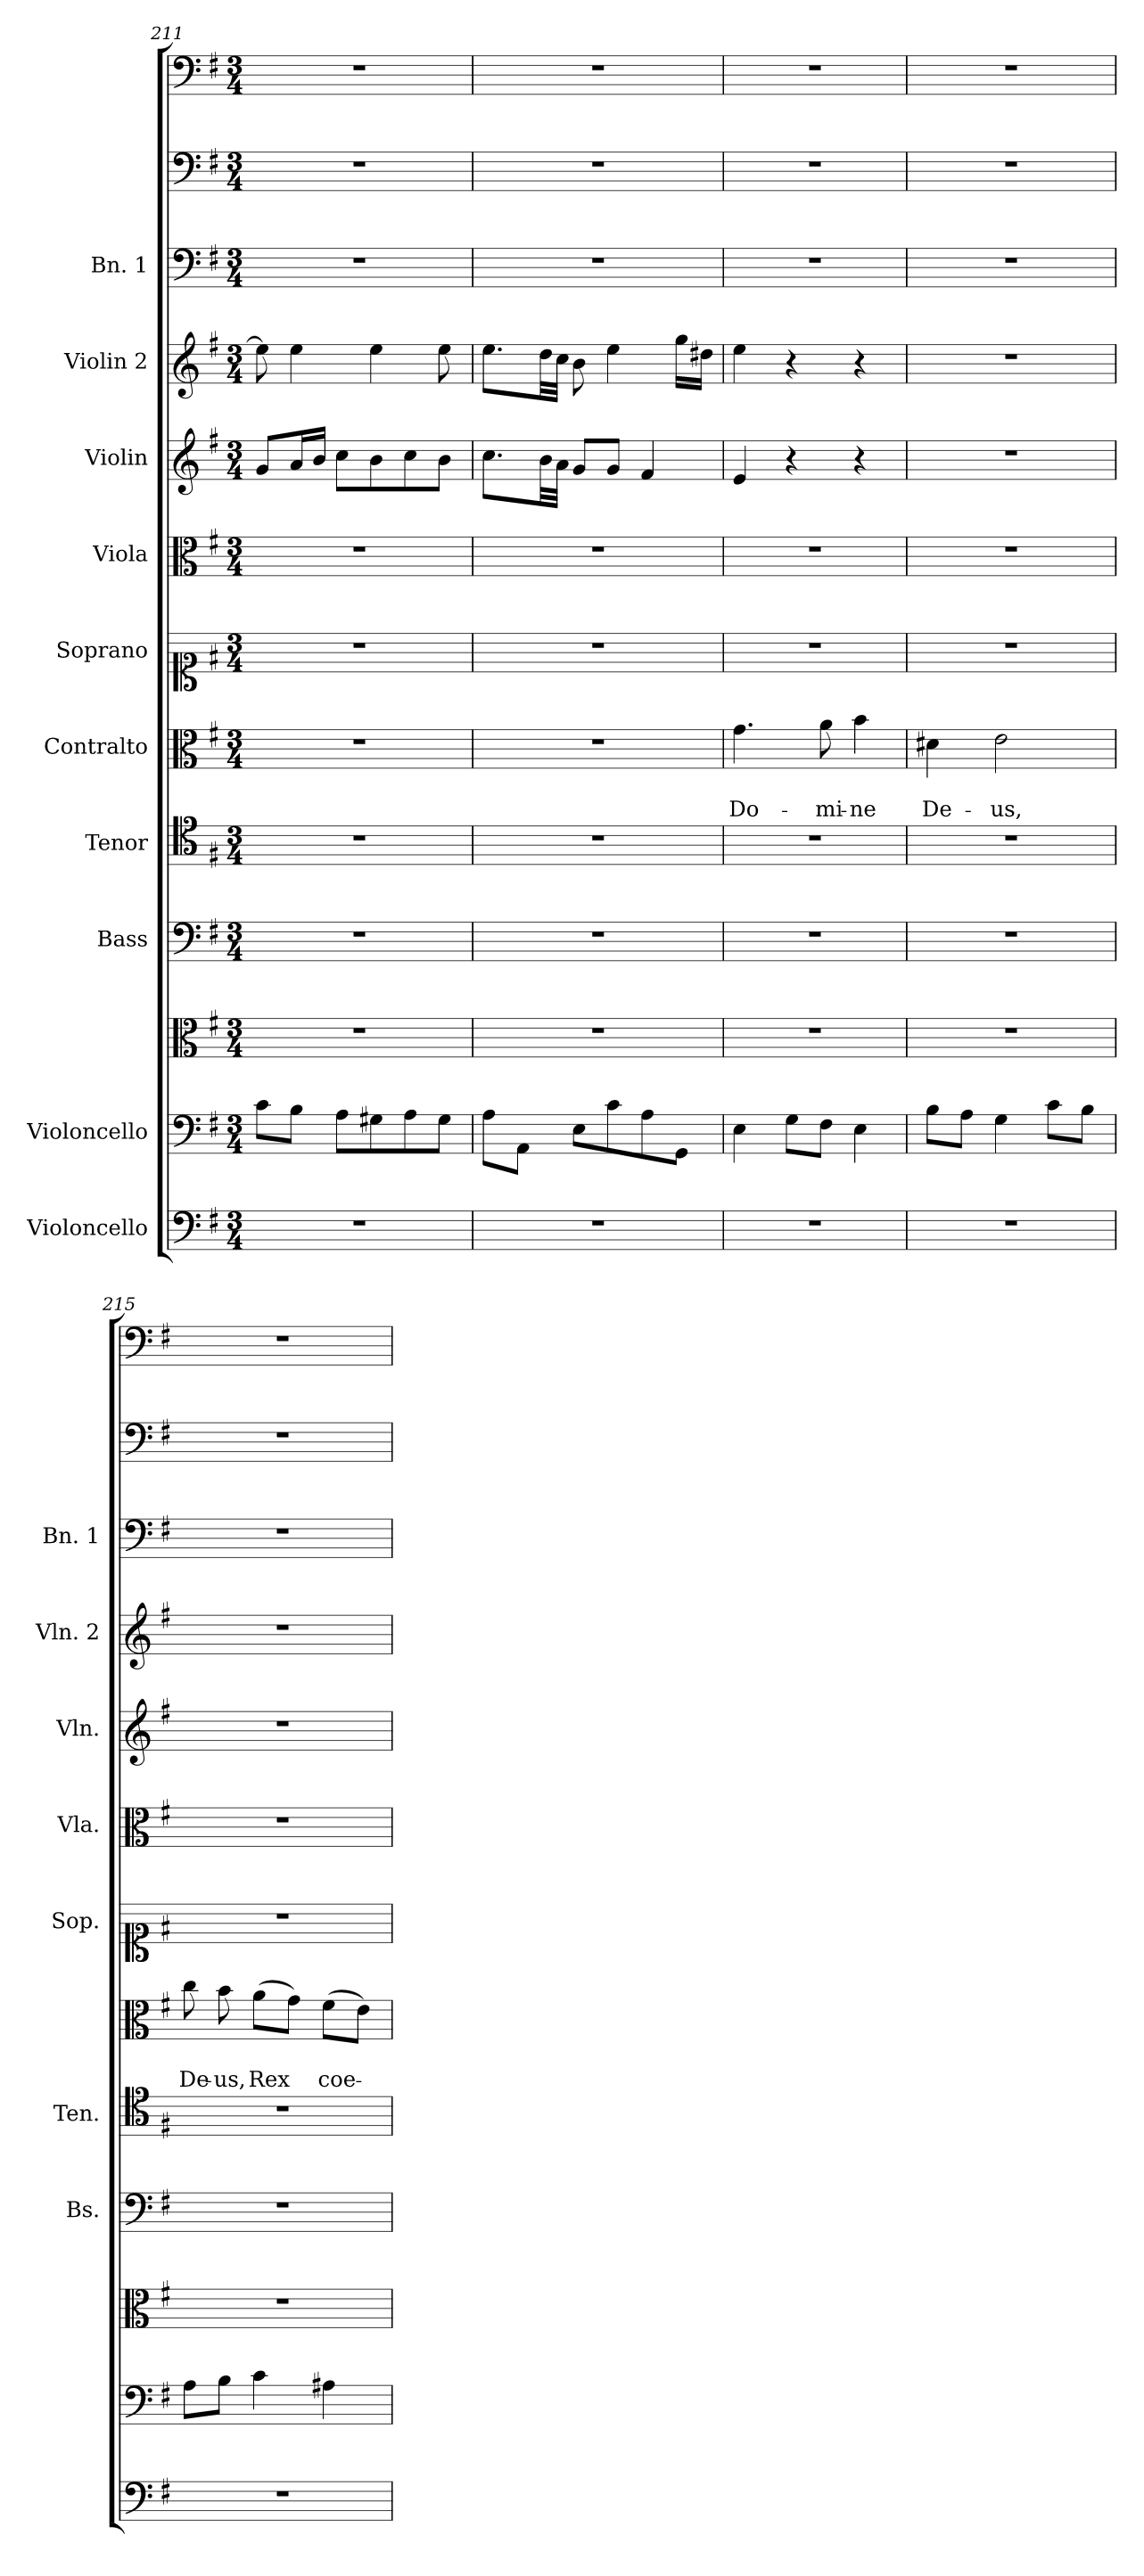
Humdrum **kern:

**kern	**kern	**kern	**kern	**kern	**kern	**text	**text	**kern	**kern	**kern	**kern	**kern	**kern	**kern
*part13	*part12	*part11	*part10	*part9	*part8	*part8	*part8	*part7	*part6	*part5	*part4	*part3	*part2	*part1
*staff13	*staff12	*staff11	*staff10	*staff9	*staff8	*staff8	*staff8	*staff7	*staff6	*staff5	*staff4	*staff3	*staff2	*staff1
*I"Violoncello	*I"Violoncello	*	*I"Bass	*I"Tenor	*I"Contralto	*	*	*I"Soprano	*I"Viola	*I"Violin	*I"Violin 2	*I"Bn. 1	*	*
*	*	*	*I'Bs.	*I'Ten.	*	*	*	*I'Sop.	*I'Vla.	*I'Vln.	*I'Vln. 2	*I'Bn. 1	*	*
*clefF4	*clefF4	*clefC3	*clefF4	*clefC4	*clefC3	*	*	*clefC1	*clefC3	*clefG2	*clefG2	*clefF4	*clefF4	*clefF4
*	*	*	*	*ITrd7c12	*	*	*	*	*	*	*	*	*	*
*k[f#]	*k[f#]	*k[f#]	*k[f#]	*k[f#]	*k[f#]	*	*	*k[f#]	*k[f#]	*k[f#]	*k[f#]	*k[f#]	*k[f#]	*k[f#]
*G:	*G:	*G:	*G:	*G:	*G:	*	*	*G:	*G:	*G:	*G:	*G:	*G:	*G:
*M3/4	*M3/4	*M3/4	*M3/4	*M3/4	*M3/4	*	*	*M3/4	*M3/4	*M3/4	*M3/4	*M3/4	*M3/4	*M3/4
=211	=211	=211	=211	=211	=211	=211	=211	=211	=211	=211	=211	=211	=211	=211
*	*^	*	*	*	*	*	*	*	*	*	*	*	*	*
!	!	!	!	!LO:N:vis=1	!LO:N:vis=1	!LO:N:vis=1	!	!	!LO:N:vis=1	!LO:N:vis=1	!	!	!LO:N:vis=1	!	!
2.r	8c\L	2.ryy	2.r	2.r	2.r	2.r	.	.	2.r	2.r	8g/L	8ee\]	2.r	2.r	2.r
.	8B\J	.	.	.	.	.	.	.	.	.	16a/L	4ee\	.	.	.
.	.	.	.	.	.	.	.	.	.	.	16b/JJ	.	.	.	.
.	8A\L	.	.	.	.	.	.	.	.	.	8cc\L	.	.	.	.
.	8G#X\	.	.	.	.	.	.	.	.	.	8b\	4ee\	.	.	.
.	8A\	.	.	.	.	.	.	.	.	.	8cc\	.	.	.	.
.	8G#\J	.	.	.	.	.	.	.	.	.	8b\J	8ee\	.	.	.
!!LO:PB:g=z
=212	=212	=212	=212	=212	=212	=212	=212	=212	=212	=212	=212	=212	=212	=212	=212
!	!	!	!	!LO:N:vis=1	!LO:N:vis=1	!LO:N:vis=1	!	!	!LO:N:vis=1	!LO:N:vis=1	!	!	!LO:N:vis=1	!	!
2.r	8A\L	2.ryy	2.r	2.r	2.r	2.r	.	.	2.r	2.r	8.cc\L	8.ee\L	2.r	2.r	2.r
.	8AA\J	.	.	.	.	.	.	.	.	.	.	.	.	.	.
.	.	.	.	.	.	.	.	.	.	.	32b\LL	32dd\LL	.	.	.
.	.	.	.	.	.	.	.	.	.	.	32a\JJJ	32cc\JJJ	.	.	.
.	8E\L	.	.	.	.	.	.	.	.	.	8g/L	8b\	.	.	.
.	8c\	.	.	.	.	.	.	.	.	.	8g/J	4ee\	.	.	.
.	8A\	.	.	.	.	.	.	.	.	.	4f#/	.	.	.	.
.	8GG\J	.	.	.	.	.	.	.	.	.	.	16gg\LL	.	.	.
.	.	.	.	.	.	.	.	.	.	.	.	16dd#X\JJ	.	.	.
=213	=213	=213	=213	=213	=213	=213	=213	=213	=213	=213	=213	=213	=213	=213	=213
!	!	!	!	!LO:N:vis=1	!LO:N:vis=1	!	!	!LO:LY:b	!	!LO:N:vis=1	!	!	!LO:N:vis=1	!	!
2.r	4E\	2.ryy	2.r	2.r	2.r	4.g\	.	Do-	2.r	2.r	4e/	4ee\	2.r	2.r	2.r
.	8G\L	.	.	.	.	.	.	.	.	.	4r	4r	.	.	.
!	!	!	!	!	!	!	!	!LO:LY:b	!	!	!	!	!	!	!
.	8F#\J	.	.	.	.	8a\	.	-mi-	.	.	.	.	.	.	.
!	!	!	!	!	!	!	!	!LO:LY:b	!	!	!	!	!	!	!
.	4E\	.	.	.	.	4b\	.	-ne	.	.	4r	4r	.	.	.
=214	=214	=214	=214	=214	=214	=214	=214	=214	=214	=214	=214	=214	=214	=214	=214
!	!	!	!	!LO:N:vis=1	!LO:N:vis=1	!	!	!LO:LY:b	!	!LO:N:vis=1	!LO:N:vis=1	!LO:N:vis=1	!LO:N:vis=1	!	!
2.r	8B\L	2.ryy	2.r	2.r	2.r	4d#X\	.	De-	2.r	2.r	2.r	2.r	2.r	2.r	2.r
.	8A\J	.	.	.	.	.	.	.	.	.	.	.	.	.	.
!	!	!	!	!	!	!	!	!LO:LY:b	!	!	!	!	!	!	!
.	4G\	.	.	.	.	2e\	.	-us,	.	.	.	.	.	.	.
.	8c\L	.	.	.	.	.	.	.	.	.	.	.	.	.	.
.	8B\J	.	.	.	.	.	.	.	.	.	.	.	.	.	.
=215	=215	=215	=215	=215	=215	=215	=215	=215	=215	=215	=215	=215	=215	=215	=215
!	!	!	!	!LO:N:vis=1	!LO:N:vis=1	!	!	!LO:LY:b	!	!LO:N:vis=1	!LO:N:vis=1	!LO:N:vis=1	!LO:N:vis=1	!	!
2.r	8A\L	2.ryy	2.r	2.r	2.r	8cc\	.	De-	2.r	2.r	2.r	2.r	2.r	2.r	2.r
!	!	!	!	!	!	!	!	!LO:LY:b	!	!	!	!	!	!	!
.	8B\J	.	.	.	.	8b\	.	-us,	.	.	.	.	.	.	.
!	!	!	!	!	!	!	!	!LO:LY:b	!	!	!	!	!	!	!
.	4c\	.	.	.	.	(>8a\L	.	Rex	.	.	.	.	.	.	.
.	.	.	.	.	.	8g\J)	.	.	.	.	.	.	.	.	.
!	!	!	!	!	!	!	!	!LO:LY:b	!	!	!	!	!	!	!
.	4A#X\	.	.	.	.	(>8f#\L	.	coe-	.	.	.	.	.	.	.
.	.	.	.	.	.	8e\J)	.	.	.	.	.	.	.	.	.
*	*v	*v	*	*	*	*	*	*	*	*	*	*	*	*	*
=	=	=	=	=	=	=	=	=	=	=	=	=	=	=
*-	*-	*-	*-	*-	*-	*-	*-	*-	*-	*-	*-	*-	*-	*-
